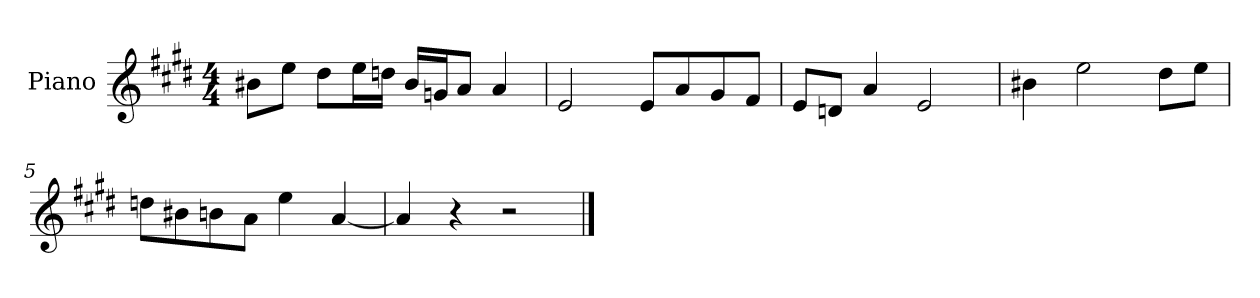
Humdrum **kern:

**kern
*part1
*staff1
*I"Piano
*I'P-no
*clefG2
*k[f#c#g#d#]
*M4/4
*MM90
=1
8b#X\L
8ee\J
8dd#\L
16ee\L
16ddn\JJ
16b#/LL
16gn/J
8a/J
4a/
=2
2e/
8e/L
8a/
8g#/
8f#/J
=3
8e/L
8dn/J
4a/
2e/
=4
4b#X\
2ee\
8dd#\L
8ee\J
=5
8ddn\L
8b#X\
8bn\
8a\J
4ee\
[4a/
=6
4a/]
4r
2r
==
*-
